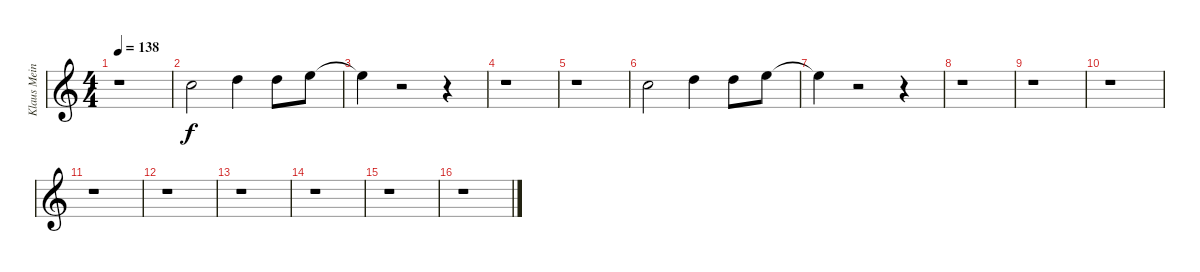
\track ("Klaus Meine Vocals II" "Klaus Mein") {instrument lead2sawtooth}
\staff {score}
\tuning (E4 B3 G3 D3 A2 E2) {hide}
\ts (4 4)
\tempo 138
\clef g2
\ks c
r.1{dy f} |
13.2.2 15.2.4 15.2.8 12.1.8 |
12.1{t}.4 r.2 r.4 |
r.1 |
r.1 |
13.2.2 15.2.4 15.2.8 12.1.8 |
12.1{t}.4 r.2 r.4 |
r.1 |
r.1 |
r.1 |
r.1 |
r.1 |
r.1 |
r.1 |
r.1 |
r.1
